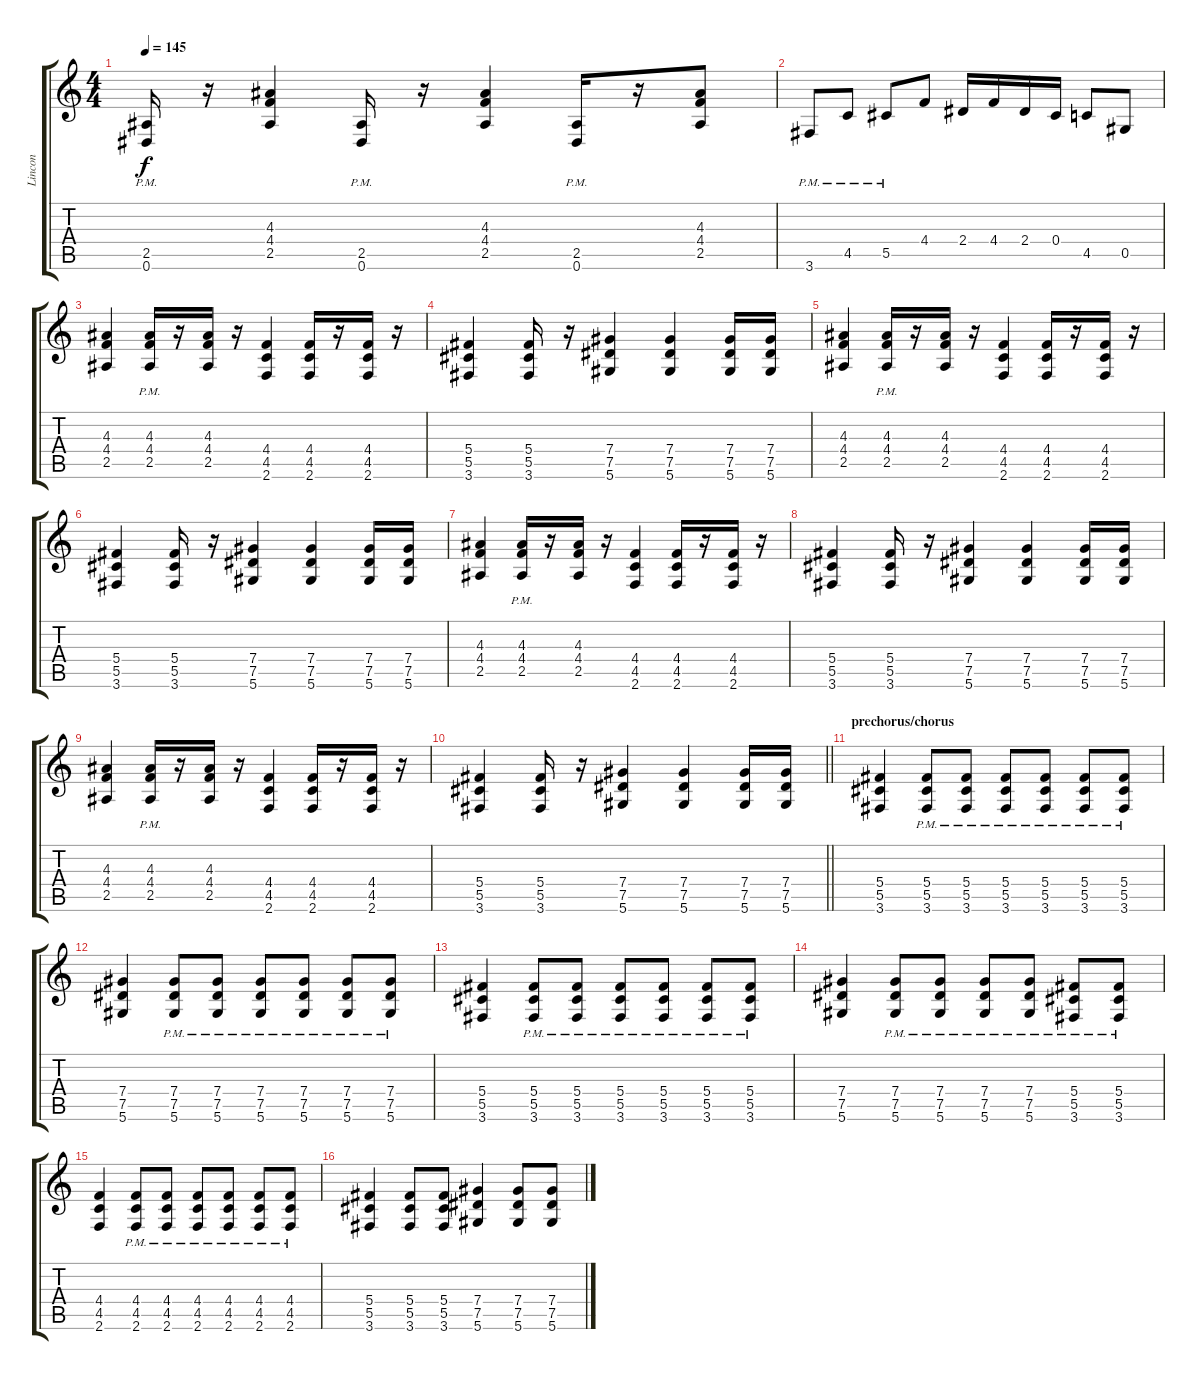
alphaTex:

\track ("Lincon" "Lincon") {instrument distortionguitar}
\staff {score tabs}
\tuning (Eb4 Bb3 Gb3 Db3 Ab2 Eb2) {hide}
\ts (4 4)
\tempo 145
\clef g2
\ks c
(2.5{pm} 0.6{pm}).16{dy f} r.16 (4.3 4.4 2.5).4 (2.5{pm} 0.6{pm}).16 r.16 (4.3 4.4 2.5).4 (2.5{pm} 0.6{pm}).16 r.16 (4.3 4.4 2.5).8 |
3.6{pm}.8 4.5{pm}.8 5.5{pm}.8 4.4.8 2.4.16 4.4.16 2.4.16 0.4.16 4.5.8 0.5.8 |
(4.3 4.4 2.5).4 (4.3{pm} 4.4{pm} 2.5{pm}).16 r.16 (4.3 4.4 2.5).16 r.16 (4.4 4.5 2.6).4 (4.4 4.5 2.6).16 r.16 (4.4 4.5 2.6).16 r.16 |
(5.4 5.5 3.6).4 (5.4 5.5 3.6).16 r.16 (7.4 7.5 5.6).4 (7.4 7.5 5.6).4 (7.4 7.5 5.6).16 (7.4 7.5 5.6).16 |
(4.3 4.4 2.5).4 (4.3{pm} 4.4{pm} 2.5{pm}).16 r.16 (4.3 4.4 2.5).16 r.16 (4.4 4.5 2.6).4 (4.4 4.5 2.6).16 r.16 (4.4 4.5 2.6).16 r.16 |
(5.4 5.5 3.6).4 (5.4 5.5 3.6).16 r.16 (7.4 7.5 5.6).4 (7.4 7.5 5.6).4 (7.4 7.5 5.6).16 (7.4 7.5 5.6).16 |
(4.3 4.4 2.5).4 (4.3{pm} 4.4{pm} 2.5{pm}).16 r.16 (4.3 4.4 2.5).16 r.16 (4.4 4.5 2.6).4 (4.4 4.5 2.6).16 r.16 (4.4 4.5 2.6).16 r.16 |
(5.4 5.5 3.6).4 (5.4 5.5 3.6).16 r.16 (7.4 7.5 5.6).4 (7.4 7.5 5.6).4 (7.4 7.5 5.6).16 (7.4 7.5 5.6).16 |
(4.3 4.4 2.5).4 (4.3{pm} 4.4{pm} 2.5{pm}).16 r.16 (4.3 4.4 2.5).16 r.16 (4.4 4.5 2.6).4 (4.4 4.5 2.6).16 r.16 (4.4 4.5 2.6).16 r.16 |
\barLineRight lightlight
(5.4 5.5 3.6).4 (5.4 5.5 3.6).16 r.16 (7.4 7.5 5.6).4 (7.4 7.5 5.6).4 (7.4 7.5 5.6).16 (7.4 7.5 5.6).16 |
\section ("" "prechorus/chorus")
(5.4 5.5 3.6).4 (5.4{pm} 5.5{pm} 3.6{pm}).8 (5.4{pm} 5.5{pm} 3.6{pm}).8 (5.4{pm} 5.5{pm} 3.6{pm}).8 (5.4{pm} 5.5{pm} 3.6{pm}).8 (5.4{pm} 5.5{pm} 3.6{pm}).8 (5.4{pm} 5.5{pm} 3.6{pm}).8 |
(7.4 7.5 5.6).4 (7.4{pm} 7.5{pm} 5.6{pm}).8 (7.4{pm} 7.5{pm} 5.6{pm}).8 (7.4{pm} 7.5{pm} 5.6{pm}).8 (7.4{pm} 7.5{pm} 5.6{pm}).8 (7.4{pm} 7.5{pm} 5.6{pm}).8 (7.4{pm} 7.5{pm} 5.6{pm}).8 |
(5.4 5.5 3.6).4 (5.4{pm} 5.5{pm} 3.6{pm}).8 (5.4{pm} 5.5{pm} 3.6{pm}).8 (5.4{pm} 5.5{pm} 3.6{pm}).8 (5.4{pm} 5.5{pm} 3.6{pm}).8 (5.4{pm} 5.5{pm} 3.6{pm}).8 (5.4{pm} 5.5{pm} 3.6{pm}).8 |
(7.4 7.5 5.6).4 (7.4{pm} 7.5{pm} 5.6{pm}).8 (7.4{pm} 7.5{pm} 5.6{pm}).8 (7.4 7.5{pm} 5.6{pm}).8 (7.4{pm} 7.5{pm} 5.6{pm}).8 (5.4{pm} 5.5{pm} 3.6).8 (5.4{pm} 5.5{pm} 3.6{pm}).8 |
(4.4 4.5 2.6).4 (4.4{pm} 4.5{pm} 2.6{pm}).8 (4.4{pm} 4.5{pm} 2.6{pm}).8 (4.4{pm} 4.5{pm} 2.6{pm}).8 (4.4{pm} 4.5{pm} 2.6{pm}).8 (4.4{pm} 4.5{pm} 2.6{pm}).8 (4.4{pm} 4.5{pm} 2.6{pm}).8 |
(5.4 5.5 3.6).4 (5.4 5.5 3.6).8 (5.4 5.5 3.6).8 (7.4 7.5 5.6).4 (7.4 7.5 5.6).8 (7.4 7.5 5.6).8
